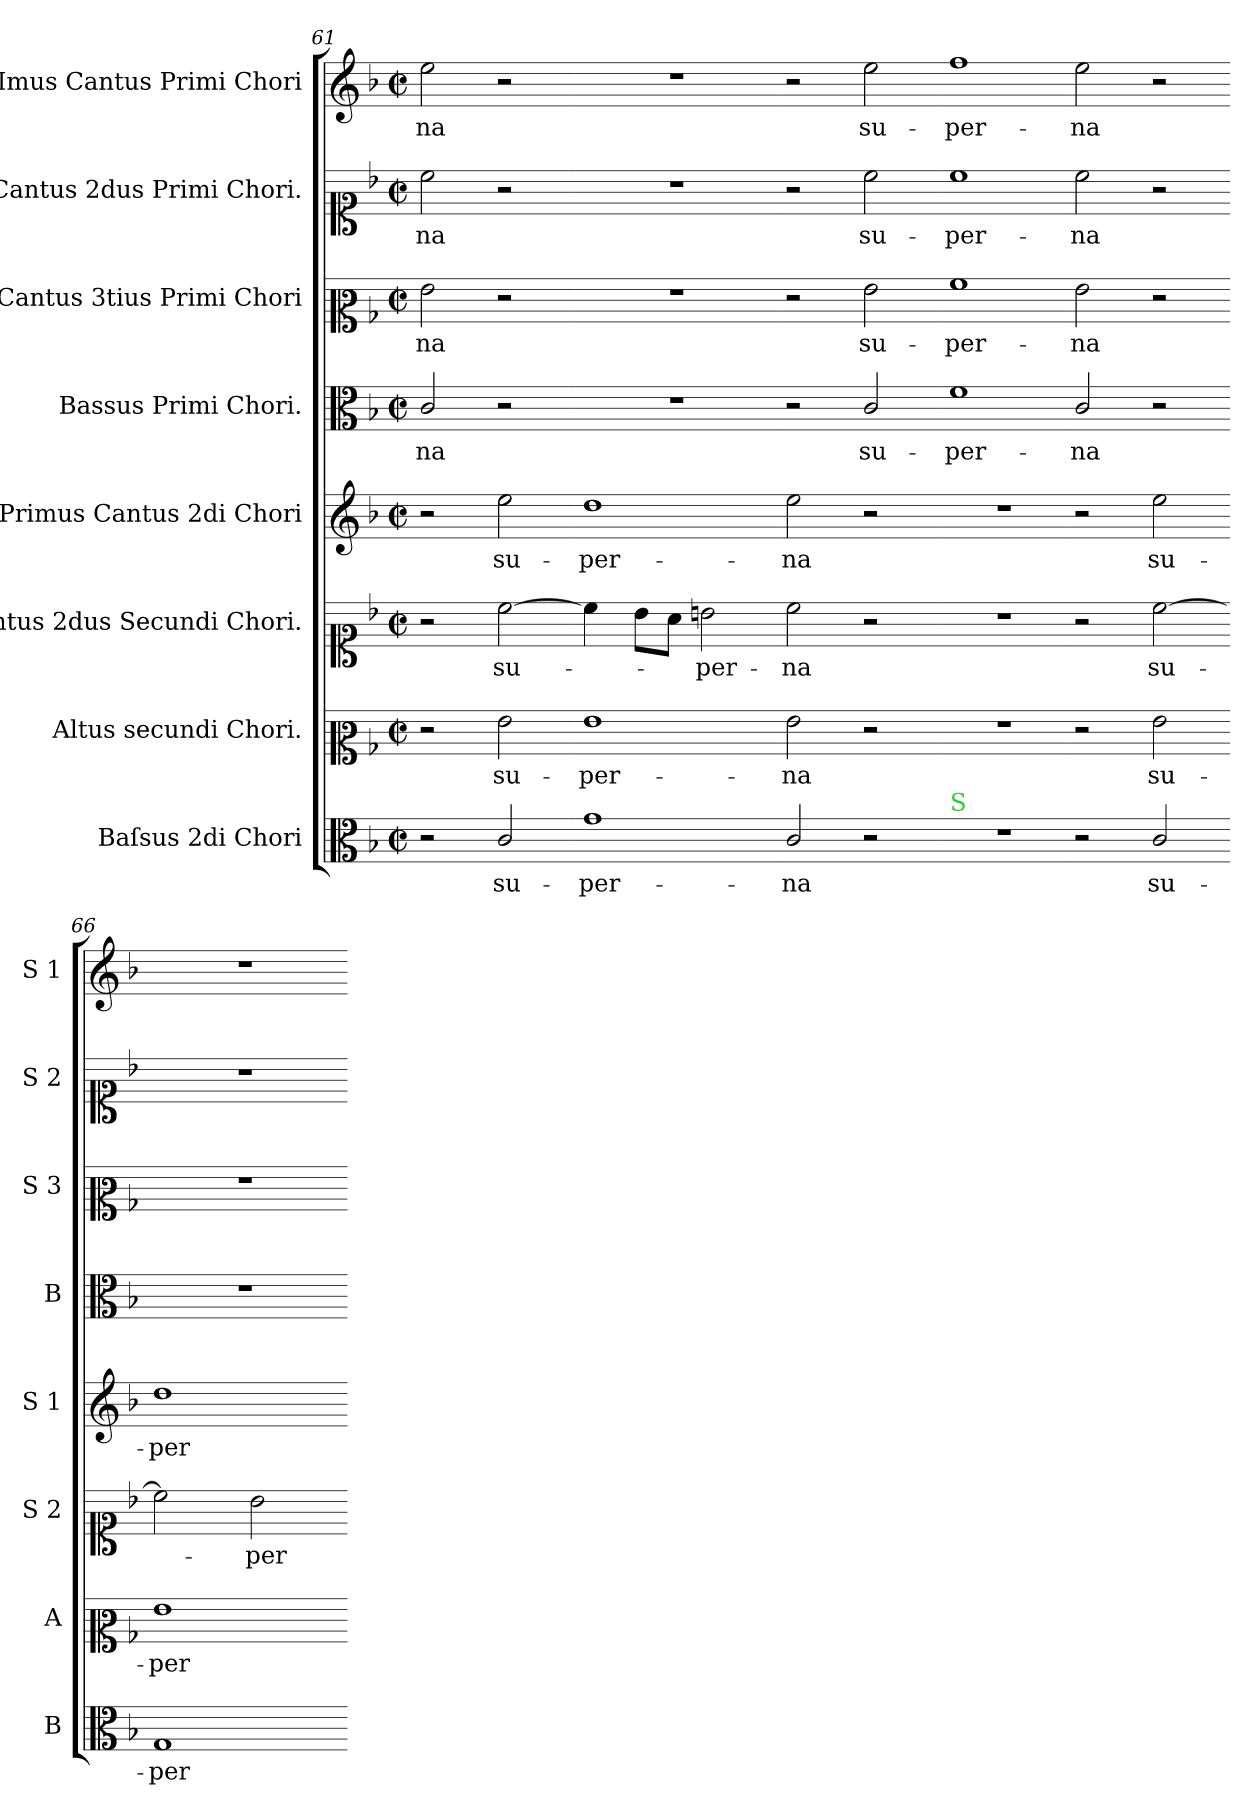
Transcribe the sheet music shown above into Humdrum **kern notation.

**kern	**text	**kern	**text	**kern	**text	**kern	**text	**kern	**text	**kern	**text	**kern	**text	**kern	**text
*part8	*part8	*part7	*part7	*part6	*part6	*part5	*part5	*part4	*part4	*part3	*part3	*part2	*part2	*part1	*part1
*staff8	*staff8	*staff7	*staff7	*staff6	*staff6	*staff5	*staff5	*staff4	*staff4	*staff3	*staff3	*staff2	*staff2	*staff1	*staff1
*I"Baſsus 2di Chori	*	*I"Altus secundi Chori.	*	*I"Cantus 2dus Secundi Chori.	*	*I"Primus Cantus 2di Chori	*	*I"Bassus Primi Chori.	*	*I"Cantus 3tius Primi Chori	*	*I"Cantus 2dus Primi Chori.	*	*I"Imus Cantus Primi Chori	*
*I'B	*	*I'A	*	*I'S 2	*	*I'S 1	*	*I'B	*	*I'S 3	*	*I'S 2	*	*I'S 1	*
*clefC3	*	*clefC2	*	*clefC1	*	*clefG2	*	*clefC3	*	*clefC2	*	*clefC1	*	*clefG2	*
*k[b-]	*	*k[b-]	*	*k[b-]	*	*k[b-]	*	*k[b-]	*	*k[b-]	*	*k[b-]	*	*k[b-]	*
*F:	*	*F:	*	*F:	*	*F:	*	*F:	*	*F:	*	*F:	*	*F:	*
*M2/2	*	*M2/2	*	*M2/2	*	*M2/2	*	*M2/2	*	*M2/2	*	*M2/2	*	*M2/2	*
*met(c|)	*	*met(c|)	*	*met(c|)	*	*met(c|)	*	*met(c|)	*	*met(c|)	*	*met(c|)	*	*met(c|)	*
=61	=61	=61	=61	=61	=61	=61	=61	=61	=61	=61	=61	=61	=61	=61	=61
2r	.	2r	.	2r	.	2r	.	2c/	-na	2g\	-na	2cc\	-na	2ee\	-na
2c/	su-	2g\	su-	[2cc\	su-	2ee\	su-	2r	.	2r	.	2r	.	2r	.
=62-	=62-	=62-	=62-	=62-	=62-	=62-	=62-	=62-	=62-	=62-	=62-	=62-	=62-	=62-	=62-
1g	-per-	1g	-per-	4cc\]	.	1dd	-per-	1r	.	1r	.	1r	.	1r	.
.	.	.	.	8b-\L	.	.	.	.	.	.	.	.	.	.	.
.	.	.	.	8a\J	.	.	.	.	.	.	.	.	.	.	.
.	.	.	.	2bn\	-per-	.	.	.	.	.	.	.	.	.	.
=63-	=63-	=63-	=63-	=63-	=63-	=63-	=63-	=63-	=63-	=63-	=63-	=63-	=63-	=63-	=63-
2c/	-na	2g\	-na	2cc\	-na	2ee\	-na	2r	.	2r	.	2r	.	2r	.
2r	.	2r	.	2r	.	2r	.	2c/	su-	2g\	su-	2cc\	su-	2ee\	su-
=64-	=64-	=64-	=64-	=64-	=64-	=64-	=64-	=64-	=64-	=64-	=64-	=64-	=64-	=64-	=64-
!LO:TX:a:color=limegreen:t=S	!	!	!	!	!	!	!	!	!	!	!	!	!	!	!
1r	.	1r	.	1r	.	1r	.	1f	-per-	1a	-per-	1cc	-per-	1ff	-per-
=65-	=65-	=65-	=65-	=65-	=65-	=65-	=65-	=65-	=65-	=65-	=65-	=65-	=65-	=65-	=65-
2r	.	2r	.	2r	.	2r	.	2c/	-na	2g\	-na	2cc\	-na	2ee\	-na
2c/	su-	2g\	su-	[2cc\	su-	2ee\	su-	2r	.	2r	.	2r	.	2r	.
=66-	=66-	=66-	=66-	=66-	=66-	=66-	=66-	=66-	=66-	=66-	=66-	=66-	=66-	=66-	=66-
1G	-per-	1g	-per-	2cc\]	.	1dd	-per-	1r	.	1r	.	1r	.	1r	.
.	.	.	.	2b\	-per-	.	.	.	.	.	.	.	.	.	.
=-	=-	=-	=-	=-	=-	=-	=-	=-	=-	=-	=-	=-	=-	=-	=-
*-	*-	*-	*-	*-	*-	*-	*-	*-	*-	*-	*-	*-	*-	*-	*-
